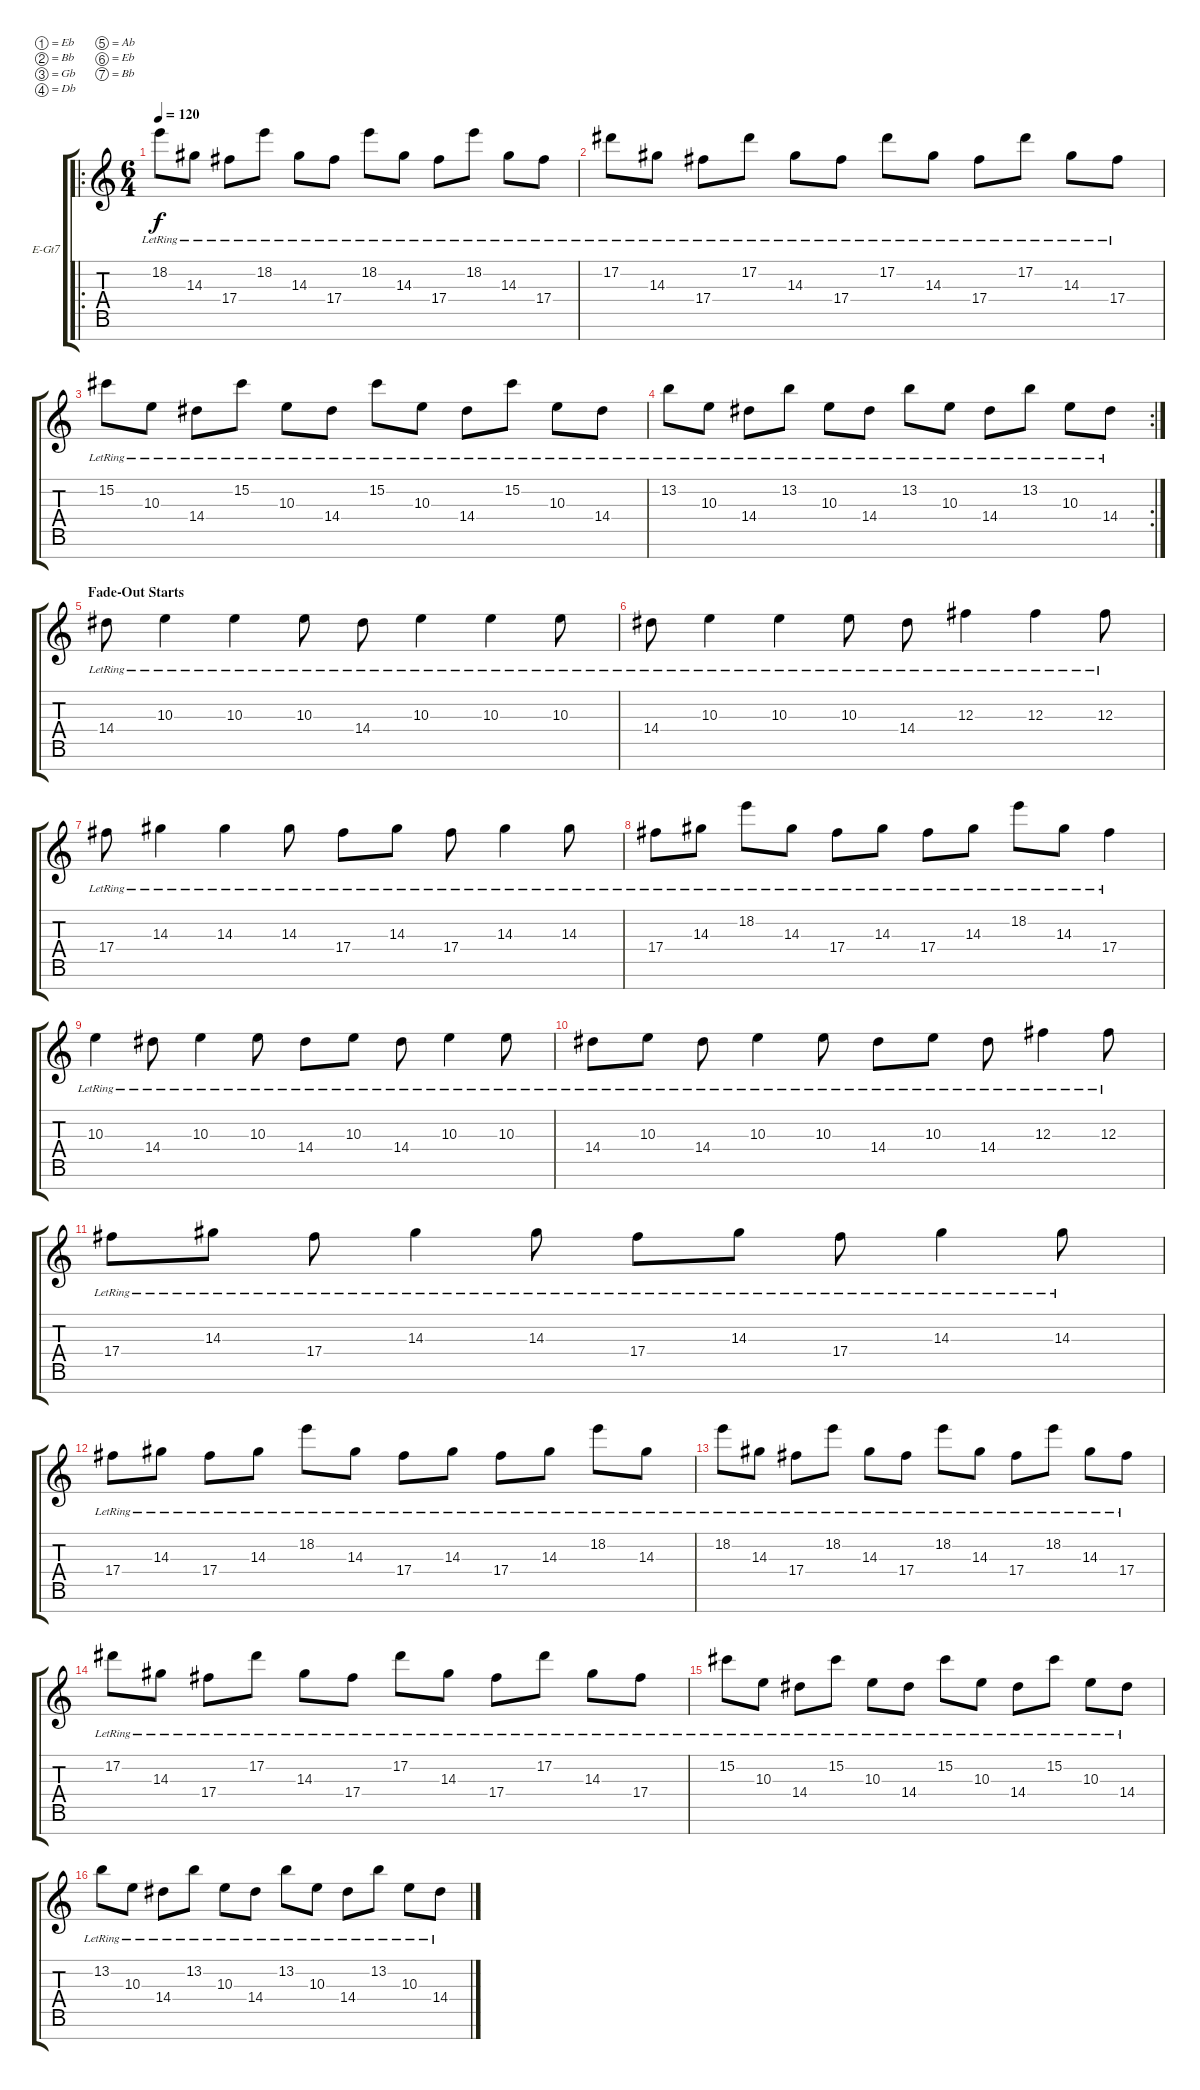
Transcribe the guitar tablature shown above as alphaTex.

\defaultSystemsLayout 4
\bracketExtendMode groupsimilarinstruments
\firstSystemTrackNameOrientation horizontal
\otherSystemsTrackNameOrientation horizontal
\track ("Clean" "E-Gt7") {instrument electricguitarclean}
\staff {score tabs}
\tuning (Eb4 Bb3 Gb3 Db3 Ab2 Eb2 Bb1)
\ro
\ts (6 4)
\tempo 120
\clef g2
\ks c
18.2{lr}.8{dy f} 14.3{lr}.8 17.4{lr}.8 18.2{lr}.8 14.3{lr}.8 17.4{lr}.8 18.2{lr}.8 14.3{lr}.8 17.4{lr}.8 18.2{lr}.8 14.3{lr}.8 17.4{lr}.8 |
17.2{lr}.8 14.3{lr}.8 17.4{lr}.8 17.2{lr}.8 14.3{lr}.8 17.4{lr}.8 17.2{lr}.8 14.3{lr}.8 17.4{lr}.8 17.2{lr}.8 14.3{lr}.8 17.4{lr}.8 |
15.2{lr}.8 10.3{lr}.8 14.4{lr}.8 15.2{lr}.8 10.3{lr}.8 14.4{lr}.8 15.2{lr}.8 10.3{lr}.8 14.4{lr}.8 15.2{lr}.8 10.3{lr}.8 14.4{lr}.8 |
\rc 2
13.2{lr}.8 10.3{lr}.8 14.4{lr}.8 13.2{lr}.8 10.3{lr}.8 14.4{lr}.8 13.2{lr}.8 10.3{lr}.8 14.4{lr}.8 13.2{lr}.8 10.3{lr}.8 14.4{lr}.8 |
\section ("" "Fade-Out Starts")
14.4{lr}.8 10.3{lr}.4 10.3{lr}.4 10.3{lr}.8 14.4{lr}.8 10.3{lr}.4 10.3{lr}.4 10.3{lr}.8 |
14.4{lr}.8 10.3{lr}.4 10.3{lr}.4 10.3{lr}.8 14.4{lr}.8 12.3{lr}.4 12.3{lr}.4 12.3{lr}.8 |
17.4{lr}.8 14.3{lr}.4 14.3{lr}.4 14.3{lr}.8 17.4{lr}.8 14.3{lr}.8 17.4{lr}.8 14.3{lr}.4 14.3{lr}.8 |
17.4{lr}.8 14.3{lr}.8 18.2{lr}.8 14.3{lr}.8 17.4{lr}.8 14.3{lr}.8 17.4{lr}.8 14.3{lr}.8 18.2{lr}.8 14.3{lr}.8 17.4{lr}.4 |
10.3{lr}.4 14.4{lr}.8 10.3{lr}.4 10.3{lr}.8 14.4{lr}.8 10.3{lr}.8 14.4{lr}.8 10.3{lr}.4 10.3{lr}.8 |
14.4{lr}.8 10.3{lr}.8 14.4{lr}.8 10.3{lr}.4 10.3{lr}.8 14.4{lr}.8 10.3{lr}.8 14.4{lr}.8 12.3{lr}.4 12.3{lr}.8 |
17.4{lr}.8 14.3{lr}.8 17.4{lr}.8 14.3{lr}.4 14.3{lr}.8 17.4{lr}.8 14.3{lr}.8 17.4{lr}.8 14.3{lr}.4 14.3{lr}.8 |
17.4{lr}.8 14.3{lr}.8 17.4{lr}.8 14.3{lr}.8 18.2{lr}.8 14.3{lr}.8 17.4{lr}.8 14.3{lr}.8 17.4{lr}.8 14.3{lr}.8 18.2{lr}.8 14.3{lr}.8 |
18.2{lr}.8 14.3{lr}.8 17.4{lr}.8 18.2{lr}.8 14.3{lr}.8 17.4{lr}.8 18.2{lr}.8 14.3{lr}.8 17.4{lr}.8 18.2{lr}.8 14.3{lr}.8 17.4{lr}.8 |
17.2{lr}.8 14.3{lr}.8 17.4{lr}.8 17.2{lr}.8 14.3{lr}.8 17.4{lr}.8 17.2{lr}.8 14.3{lr}.8 17.4{lr}.8 17.2{lr}.8 14.3{lr}.8 17.4{lr}.8 |
15.2{lr}.8 10.3{lr}.8 14.4{lr}.8 15.2{lr}.8 10.3{lr}.8 14.4{lr}.8 15.2{lr}.8 10.3{lr}.8 14.4{lr}.8 15.2{lr}.8 10.3{lr}.8 14.4{lr}.8 |
13.2{lr}.8 10.3{lr}.8 14.4{lr}.8 13.2{lr}.8 10.3{lr}.8 14.4{lr}.8 13.2{lr}.8 10.3{lr}.8 14.4{lr}.8 13.2{lr}.8 10.3{lr}.8 14.4{lr}.8
